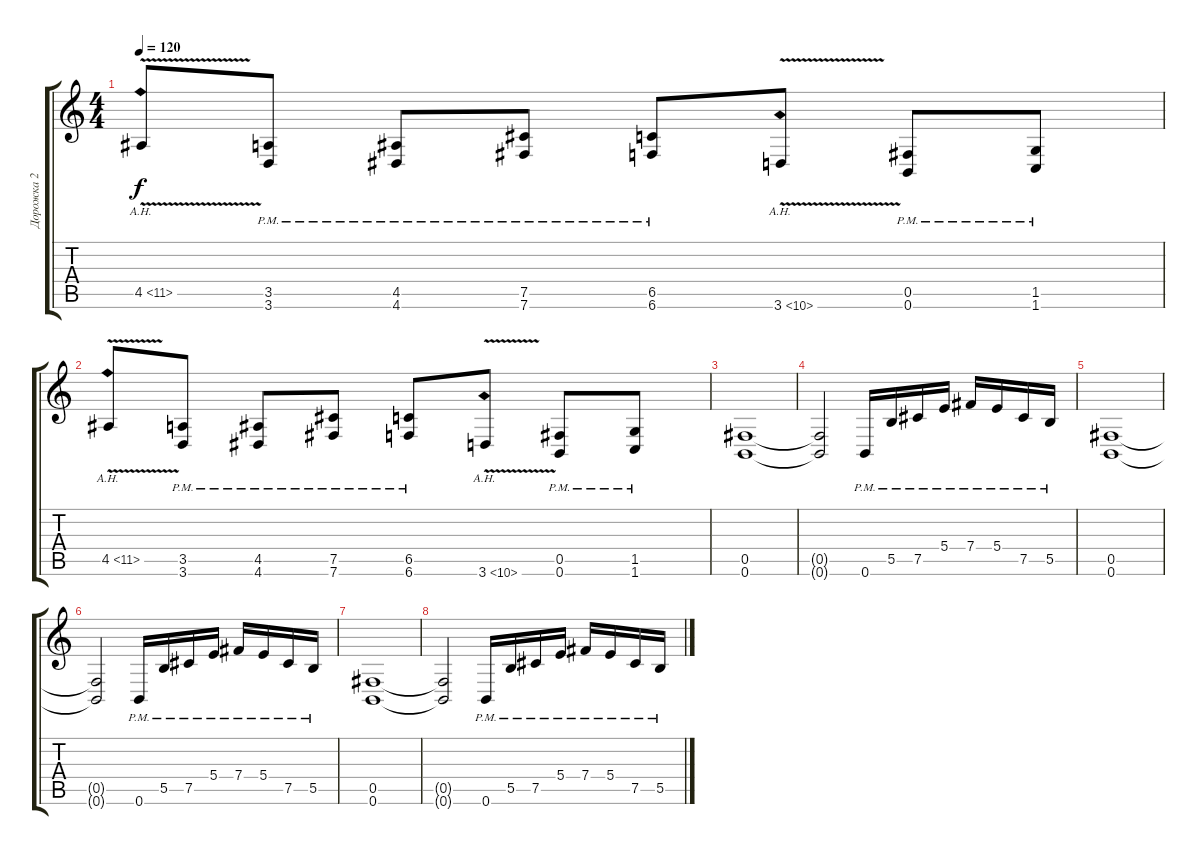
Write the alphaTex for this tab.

\track ("Дорожка 2" "Дорожка 2") {instrument distortionguitar}
\staff {score tabs}
\tuning (Db4 Ab3 E3 B2 Gb2 B1) {hide}
\ts (4 4)
\tempo 120
\clef g2
\ks c
4.5{ah 7 v}.8{dy f} (3.5{pm} 3.6).8 (4.5{pm} 4.6).8 (7.5{pm} 7.6).8 (6.5{pm} 6.6).8 3.6{ah 7 v}.8 (0.5{pm} 0.6).8 (1.5{pm} 1.6).8 |
4.5{ah 7 v}.8 (3.5{pm} 3.6).8 (4.5{pm} 4.6).8 (7.5{pm} 7.6).8 (6.5{pm} 6.6).8 3.6{ah 7 v}.8 (0.5{pm} 0.6).8 (1.5{pm} 1.6).8 |
(0.5 0.6).1 |
(0.5{t} 0.6{t}).2 0.6{pm}.16 5.5{pm}.16 7.5{pm}.16 5.4{pm}.16 7.4{pm}.16 5.4{pm}.16 7.5{pm}.16 5.5{pm}.16 |
(0.5 0.6).1 |
(0.5{t} 0.6{t}).2 0.6{pm}.16 5.5{pm}.16 7.5{pm}.16 5.4{pm}.16 7.4{pm}.16 5.4{pm}.16 7.5{pm}.16 5.5{pm}.16 |
(0.5 0.6).1 |
(0.5{t} 0.6{t}).2 0.6{pm}.16 5.5{pm}.16 7.5{pm}.16 5.4{pm}.16 7.4{pm}.16 5.4{pm}.16 7.5{pm}.16 5.5{pm}.16
